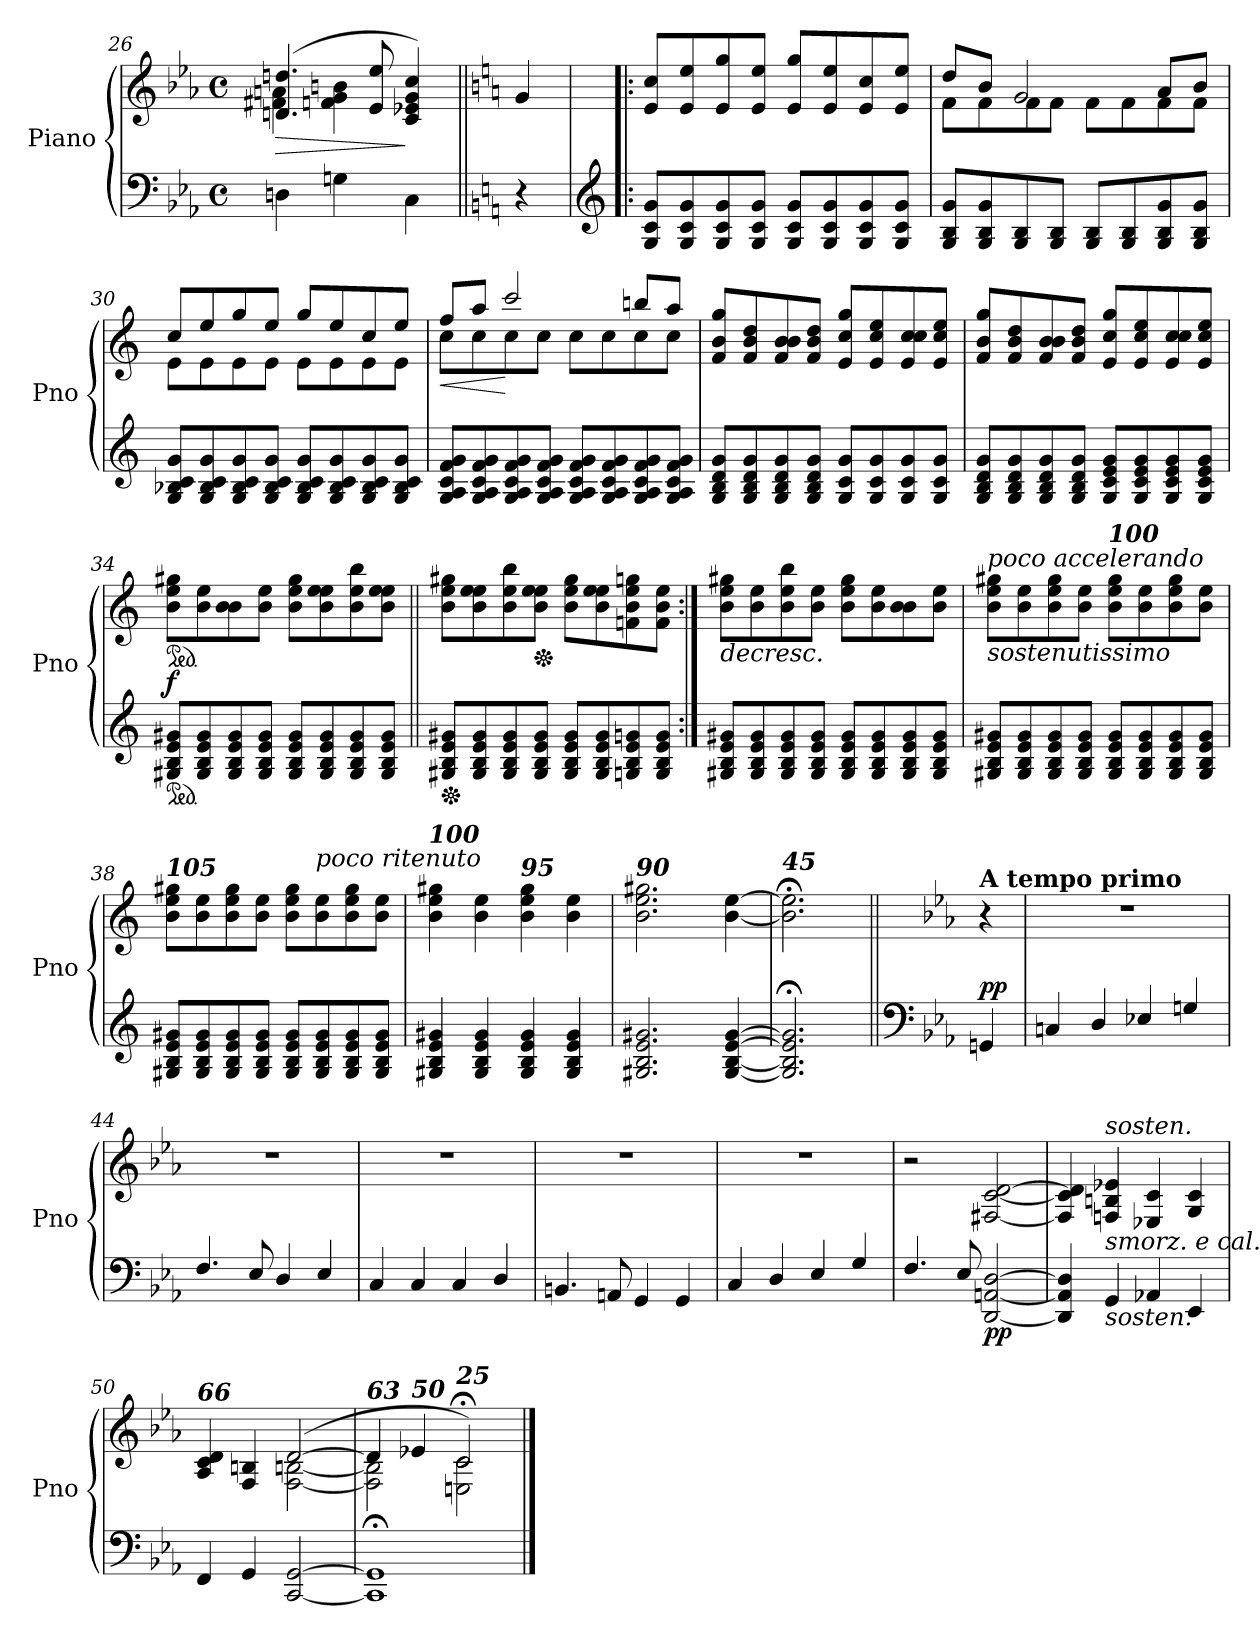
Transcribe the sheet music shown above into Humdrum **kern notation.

**kern	**kern	**dynam
*part1	*part1	*part1
*staff2	*staff1	*staff1/2
*I"Piano	*	*
*I'Pno	*	*
*clefF4	*clefG2	*
*k[b-e-a-]	*k[b-e-a-]	*
*M4/4	*M4/4	*
*met(c)	*met(c)	*
=26	=26	=26
!	!	!LO:HP:b
*	*^	*
4Dn\	(>4.dn/ 4.ddn/	4f#X\ 4an\	>
4Gn\	.	4fn\ 4g\ 4bn\	.
.	8e-/ 8ee-/	.	.
4C\	4c/ 4e-X/ 4g/ 4cc/)	4ryy	]
*	*v	*v	*
=27||	=27||	=27||
*k[]	*k[]	*
*	*^	*
!	!LO:TX:a:B:t=Poco più mosso	!	!
!	!	!	!LO:DY:b
*	*v	*v	*
4r	4g/	other-dynamics
=28!|:	=28!|:	=28!|:
*clefG2	*	*
8G/ 8c/ 8g/L	8e/ 8cc/L	.
8G/ 8c/ 8g/	8e/ 8ee/	.
8G/ 8c/ 8g/	8e/ 8gg/	.
8G/ 8c/ 8g/J	8e/ 8ee/J	.
8G/ 8c/ 8g/L	8e/ 8gg/L	.
8G/ 8c/ 8g/	8e/ 8ee/	.
8G/ 8c/ 8g/	8e/ 8cc/	.
8G/ 8c/ 8g/J	8e/ 8ee/J	.
!!LO:PB:g=z
=29	=29	=29
*	*^	*
!	!	!	!LO:DY:b
8G/ 8B/ 8g/L	8dd/L	8f\L	other-dynamics
8G/ 8B/ 8g/	8b/J	8f\	.
8G/ 8B/	2g/	8f\	.
8G/ 8B/J	.	8f\J	.
8G/ 8B/L	.	8f\L	.
8G/ 8B/	.	8f\	.
8G/ 8B/ 8g/	8a/L	8f\	.
8G/ 8B/ 8g/J	8b/J	8f\J	.
=30	=30	=30	=30
8G/ 8B-X/ 8c/ 8g/L	8cc/L	8e\L	.
8G/ 8B-/ 8c/ 8g/	8ee/	8e\	.
8G/ 8B-/ 8c/ 8g/	8gg/	8e\	.
8G/ 8B-/ 8c/ 8g/J	8ee/J	8e\J	.
8G/ 8B-/ 8c/ 8g/L	8gg/L	8e\L	.
8G/ 8B-/ 8c/ 8g/	8ee/	8e\	.
8G/ 8B-/ 8c/ 8g/	8cc/	8e\	.
8G/ 8B-/ 8c/ 8g/J	8ee/J	8e\J	.
=31	=31	=31	=31
!	!	!	!LO:HP:b
8G/ 8A/ 8c/ 8f/ 8g/L	8ff/L	8cc\L	<
8G/ 8A/ 8c/ 8f/ 8g/	8aa/J	8cc\	.
!	!	!	!LO:DY:n=1:a
!	!	!	!LO:DY:n=2:b
8G/ 8A/ 8c/ 8f/ 8g/	2ccc/	8cc\	[ other-dynamics p
8G/ 8A/ 8c/ 8f/ 8g/J	.	8cc\J	.
8G/ 8A/ 8c/ 8f/ 8g/L	.	8cc\L	.
8G/ 8A/ 8c/ 8f/ 8g/	.	8cc\	.
8G/ 8A/ 8c/ 8f/ 8g/	8bbn/L	8cc\	.
8G/ 8A/ 8c/ 8f/ 8g/J	8aa/J	8cc\J	.
=32	=32	=32	=32
!	!	!	!LO:DY:b
*	*v	*v	*
8G/ 8B/ 8d/ 8g/L	8f/ 8b/ 8gg/L	other-dynamics
8G/ 8B/ 8d/ 8g/	8f/ 8b/ 8dd/	.
8G/ 8B/ 8d/ 8g/	8f/ 8b/ 8b/	.
8G/ 8B/ 8d/ 8g/J	8f/ 8b/ 8dd/J	.
8G/ 8c/ 8g/L	8e/ 8cc/ 8gg/L	.
8G/ 8c/ 8g/	8e/ 8cc/ 8ee/	.
8G/ 8c/ 8g/	8e/ 8cc/ 8cc/	.
8G/ 8c/ 8g/J	8e/ 8cc/ 8ee/J	.
!!LO:LB:g=z
=33	=33	=33
8G/ 8B/ 8d/ 8g/L	8f/ 8b/ 8gg/L	.
8G/ 8B/ 8d/ 8g/	8f/ 8b/ 8dd/	.
8G/ 8B/ 8d/ 8g/	8f/ 8b/ 8b/	.
8G/ 8B/ 8d/ 8g/J	8f/ 8b/ 8dd/J	.
8G/ 8c/ 8e/ 8g/L	8e/ 8cc/ 8gg/L	.
8G/ 8c/ 8e/ 8g/	8e/ 8cc/ 8ee/	.
8G/ 8c/ 8e/ 8g/	8e/ 8cc/ 8cc/	.
8G/ 8c/ 8e/ 8g/J	8e/ 8cc/ 8ee/J	.
=34	=34	=34
*ped	*	*
*	*ped	*
!	!	!LO:DY:a=2
8G#X/ 8B/ 8e/ 8g#X/L	8b\ 8ee\ 8gg#X\L	f
8G#/ 8B/ 8e/ 8g#/	8b\ 8ee\	.
8G#/ 8B/ 8e/ 8g#/	8b\ 8b\	.
8G#/ 8B/ 8e/ 8g#/J	8b\ 8ee\J	.
8G#/ 8B/ 8e/ 8g#/L	8b\ 8ee\ 8gg#\L	.
8G#/ 8B/ 8e/ 8g#/	8b\ 8ee\ 8ee\	.
8G#/ 8B/ 8e/ 8g#/	8b\ 8ee\ 8bb\	.
8G#/ 8B/ 8e/ 8g#/J	8b\ 8ee\ 8ee\J	.
=35||	=35||	=35||
*Xped	*	*
8G#X/ 8B/ 8e/ 8g#X/L	8b\ 8ee\ 8gg#X\L	.
8G#/ 8B/ 8e/ 8g#/	8b\ 8ee\ 8ee\	.
8G#/ 8B/ 8e/ 8g#/	8b\ 8ee\ 8bb\	.
*	*Xped	*
8G#/ 8B/ 8e/ 8g#/J	8b\ 8ee\ 8ee\J	.
8G#/ 8B/ 8e/ 8g#/L	8b\ 8ee\ 8gg#\L	.
8G#/ 8B/ 8e/ 8g#/	8b\ 8ee\ 8ee\	.
8Gn/ 8B/ 8e/ 8gn/	8fn\ 8b\ 8ee\ 8ggn\	.
8G/ 8B/ 8e/ 8g/J	8f\ 8b\ 8ee\J	.
=36:|!	=36:|!	=36:|!
!	!	!LO:HP:b
!	!	!LO:DY:n=1:a=2
!	!	!LO:DY:n=2:b
8G#X/ 8B/ 8e/ 8g#X/L	8b\ 8ee\ 8gg#X\L	> other-dynamics f
!	!	!LO:DY:n=3:b=2
8G#/ 8B/ 8e/ 8g#/	8b\ 8ee\	other-dynamics
8G#/ 8B/ 8e/ 8g#/	8b\ 8ee\ 8bb\	.
8G#/ 8B/ 8e/ 8g#/J	8b\ 8ee\J	.
8G#/ 8B/ 8e/ 8g#/L	8b\ 8ee\ 8gg#\L	.
8G#/ 8B/ 8e/ 8g#/	8b\ 8ee\	.
8G#/ 8B/ 8e/ 8g#/	8b\ 8b\	.
8G#/ 8B/ 8e/ 8g#/J	8b\ 8ee\J	.
!!LO:LB:g=z
=37	=37	=37
!	!LO:TX:b:i:t=sostenutissimo	!
!	!LO:TX:a:i:t=poco accelerando	!
8G#X/ 8B/ 8e/ 8g#X/L	8b\ 8ee\ 8gg#X\L	.
8G#/ 8B/ 8e/ 8g#/	8b\ 8ee\	.
8G#/ 8B/ 8e/ 8g#/	8b\ 8ee\ 8gg#\	.
8G#/ 8B/ 8e/ 8g#/J	8b\ 8ee\J	.
!	!LO:TX:a:Bi:t=100	!
8G#/ 8B/ 8e/ 8g#/L	8b\ 8ee\ 8gg#\L	.
8G#/ 8B/ 8e/ 8g#/	8b\ 8ee\	.
8G#/ 8B/ 8e/ 8g#/	8b\ 8ee\ 8gg#\	.
8G#/ 8B/ 8e/ 8g#/J	8b\ 8ee\J	.
=38	=38	=38
!	!LO:TX:a:Bi:t=105	!
8G#X/ 8B/ 8e/ 8g#X/L	8b\ 8ee\ 8gg#X\L	.
8G#/ 8B/ 8e/ 8g#/	8b\ 8ee\	.
8G#/ 8B/ 8e/ 8g#/	8b\ 8ee\ 8gg#\	.
8G#/ 8B/ 8e/ 8g#/J	8b\ 8ee\J	.
8G#/ 8B/ 8e/ 8g#/L	8b\ 8ee\ 8gg#\L	.
!	!LO:TX:a:i:t=poco ritenuto	!
8G#/ 8B/ 8e/ 8g#/	8b\ 8ee\	.
8G#/ 8B/ 8e/ 8g#/	8b\ 8ee\ 8gg#\	.
8G#/ 8B/ 8e/ 8g#/J	8b\ 8ee\J	.
=39	=39	=39
!	!LO:TX:a:Bi:t=100	!
!	!	!LO:DY:b
4G#X/ 4B/ 4e/ 4g#X/	4b\ 4ee\ 4gg#X\	other-dynamics
4G#/ 4B/ 4e/ 4g#/	4b\ 4ee\	.
!	!LO:TX:a:Bi:t=95	!
4G#/ 4B/ 4e/ 4g#/	4b\ 4ee\ 4gg#\	.
4G#/ 4B/ 4e/ 4g#/	4b\ 4ee\	.
=40	=40	=40
!	!LO:TX:a:Bi:t=90	!
2.G#X/ 2.B/ 2.e/ 2.g#X/	2.b\ 2.ee\ 2.gg#X\	.
[4G#/ [4B/ [4e/ [4g#/	[4b\ [4ee\	.
=41	=41	=41
!	!LO:TX:a:Bi:t=45	!
2.G#/]; 2.B/]; 2.e/]; 2.g#/];	2.b\];< 2.ee\];<	.
.	.	]
=42||	=42||	=42||
*clefF4	*	*
*k[b-e-a-]	*k[b-e-a-]	*
!	!LO:TX:a:B:t=A tempo primo	!
!	!	!LO:DY:a=2
4GGn/	4r	pp
=43	=43	=43
4Cn/	1r	.
4D/	.	.
4E-X/	.	.
4Gn/	.	.
=44	=44	=44
4.F/	1r	.
8E-/	.	.
4D/	.	.
4E-/	.	.
!!LO:LB:g=z
=45	=45	=45
4C/	1r	.
4C/	.	.
4C/	.	.
4D/	.	.
=46	=46	=46
4.BBn/	1r	.
8AAn/	.	.
4GG/	.	.
4GG/	.	.
=47	=47	=47
4C/	1r	.
4D/	.	.
4E-/	.	.
4G/	.	.
=48	=48	=48
4.F/	2r	.
8E-/	.	.
!	!	!LO:DY:b=2
!	!	!LO:DY:n=1:b
[2DD/ [2AAn/ [2D/	[2F#X/ [2c/ [2d/	p p
=49	=49	=49
4DD/] 4AA/] 4D/]	4F#/] 4c/] 4d/]	.
!	!LO:TX:a:i:t=sosten.	!
!	!LO:TX:b:i:t=smorz. e cal.	!
!LO:TX:b:i:t=sosten.	!	!
4GG/	4Fn/ 4Bn/ 4e-X/	.
4AA-X/	4E-X/ 4c/	.
4EE-/	4G/ 4c/	.
=50	=50	=50
*	*^	*
!	!LO:TX:a:Bi:t=66	!	!
4FF/	4A-/ 4c/ 4d/	2ryy	.
4GG/	4F/ 4Bn/	.	.
[2CC/ [2GG/	([2d/	[2F\ [2Bn\	.
=51	=51	=51	=51
!	!LO:TX:a:Bi:t=63	!	!
1CC]; 1GG];	4d/]	2F\] 2B\]	.
!	!LO:TX:a:Bi:t=50	!	!
.	4e-X/	.	.
!	!LO:TX:a:Bi:t=25	!	!
.	2c;</)	2En\ 2c\	.
*	*v	*v	*
==	==	==
*-	*-	*-
